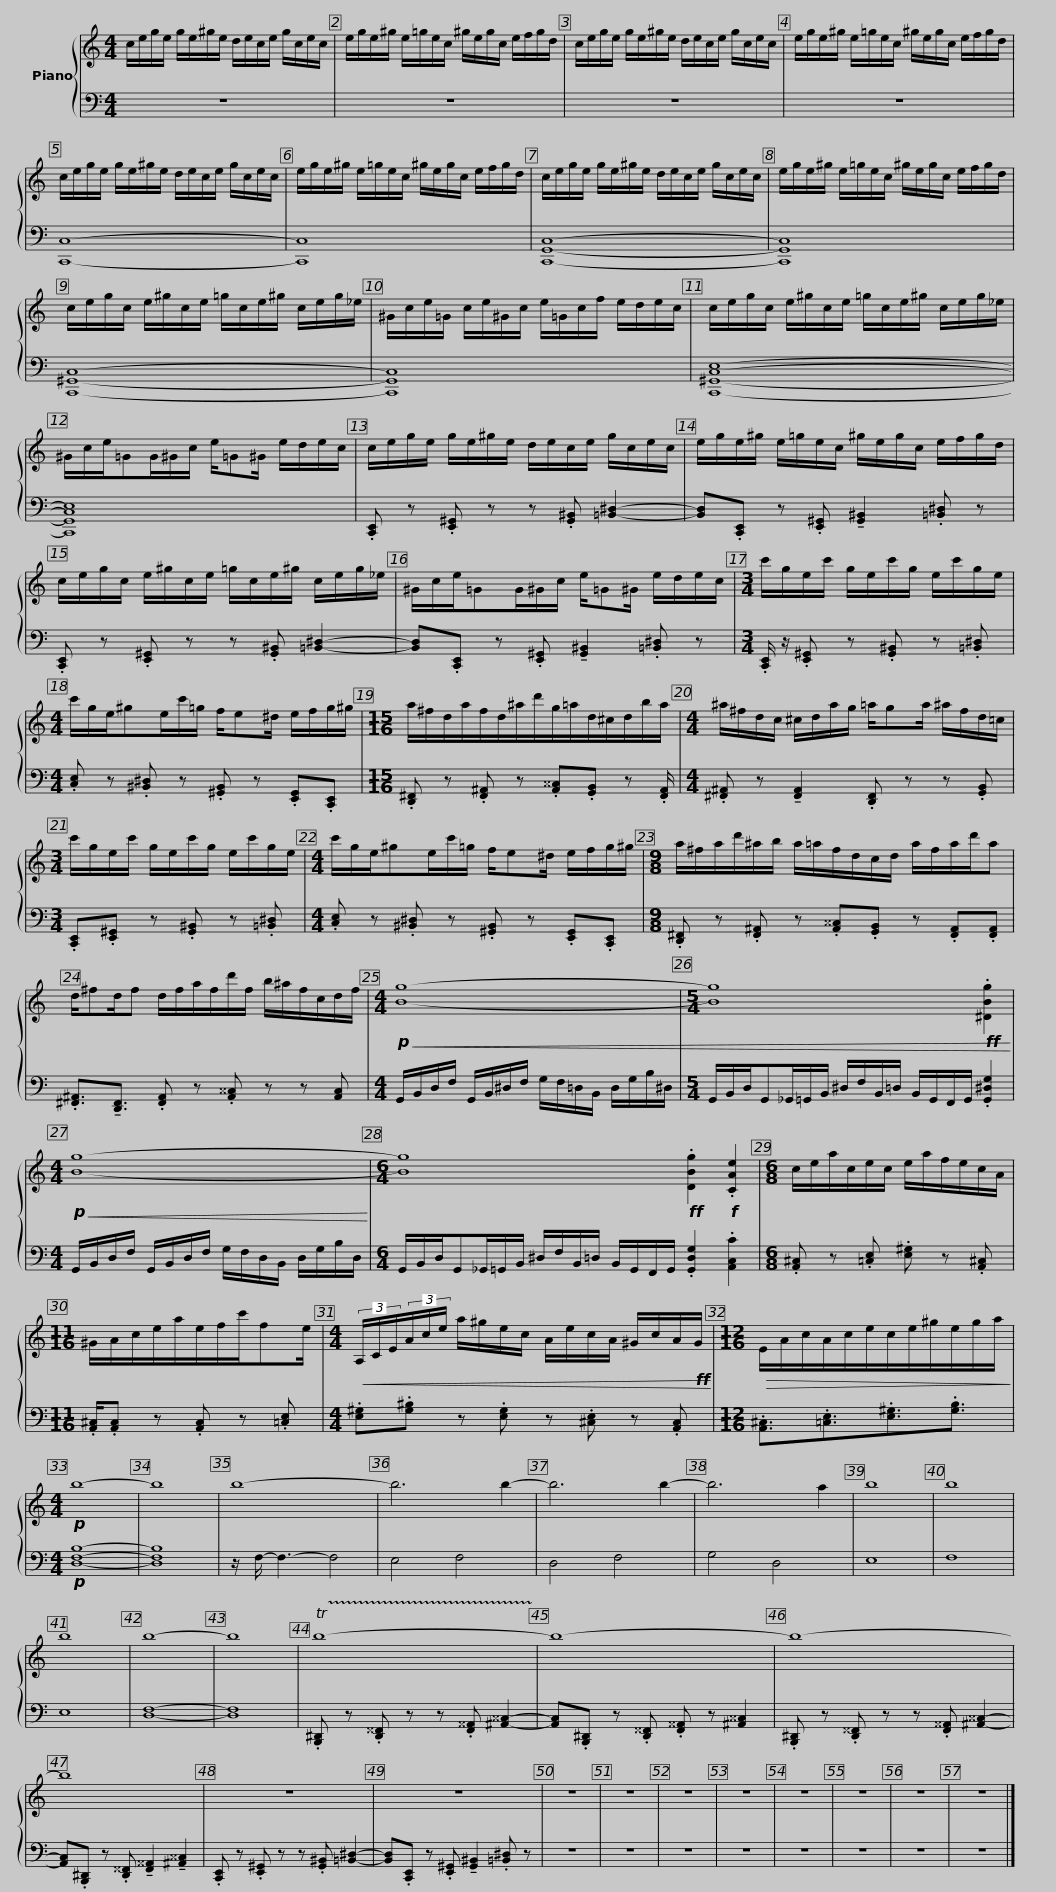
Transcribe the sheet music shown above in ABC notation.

X:1
%%score { 1 | 2 }
L:1/8
M:4/4
I:linebreak $
K:C
V:1 treble
V:2 bass
V:1
 c/e/g/e/ g/e/^g/e/ d/e/c/e/ g/c/e/c/ | e/g/e/^g/ e/=g/e/c/ ^g/e/g/c/ e/f/g/d/ |$ c/e/g/e/ g/e/^g/e/ d/e/c/e/ g/c/e/c/ | e/g/e/^g/ e/=g/e/c/ ^g/e/g/c/ e/f/g/d/ |$ c/e/g/e/ g/e/^g/e/ d/e/c/e/ g/c/e/c/ | %5
 e/g/e/^g/ e/=g/e/c/ ^g/e/g/c/ e/f/g/d/ |$ c/e/g/e/ g/e/^g/e/ d/e/c/e/ g/c/e/c/ | e/g/e/^g/ e/=g/e/c/ ^g/e/g/c/ e/f/g/d/ |$ c/e/g/c/ e/^g/c/e/ =g/c/e/^g/ c/e/g/_e/ | ^G/c/e/=G/ c/e/^G/c/ e/=G/c/f/ e/d/e/c/ |$ %10
 c/e/g/c/ e/^g/c/e/ =g/c/e/^g/ c/e/g/_e/ | ^G/c/e/=GG/^G/c/ e/=G^G/ e/d/e/c/ |$ c/e/g/e/ g/e/^g/e/ d/e/c/e/ g/c/e/c/ | e/g/e/^g/ e/=g/e/c/ ^g/e/g/c/ e/f/g/d/ |$ c/e/g/c/ e/^g/c/e/ =g/c/e/^g/ c/e/g/_e/ | %15
 ^G/c/e/=GG/^G/c/ e/=G^G/ e/d/e/c/ |$[M:3/4] c'/g/e/c'/ g/e/c'/g/ e/c'/g/e/ |[M:4/4] c'/g/e/^ge/c'/=g/ f/e^d/ e/f/g/^g/ |$[M:15/16] a/^f/d/a/f/d/^a/d'/g/=a/d/^c/d/b/a/ |[M:4/4] ^a/^f/d/c/ ^c/d/a/g/ =a/ga/ ^a/f/d/=c/ |$ %20
[M:3/4] c'/g/e/c'/ g/e/c'/g/ e/c'/g/e/ |[M:4/4] c'/g/e/^ge/c'/=g/ f/e^d/ e/f/g/^g/ |$[M:9/8] a/^f/a/d'/^a/b/ a/=a/f/d/c/d/ a/f/a/d'/a | d/^fd/f d/f/a/f/d'/f/ b/^a/f/c/d/f/ |$[M:4/4]!p!!<(! [Bg]8- | %25
[M:5/4] [Bg]8!ff! .[^DBg]2!<)! |$[M:4/4]!p!!<(! [Bg]8-!<)! |[M:6/4] [Bg]8!ff! .[DBg]2!f! .[CAe]2 |$[M:6/8] c/e/a/c/e/c/ e/a/f/e/c/A/ |[M:11/16] ^G/A/c/e/a/e/f/c'/fe/ | %30
[M:4/4]!<(! (3A,/C/E/(3A/c/e/ a/^g/e/c/ A/e/c/A/ ^G/c/A/!ff!G/!<)! |$[M:12/16]!>(! E/A/c/A/c/e/c/e/^g/e/g/a/!>)! |[M:4/4]!p! b8- | b8 | b8- | %35
 b6 b2- | b6 b2- | b6 a2 | b8 | b8 | %40
 b8 | b8- |$ b8 | !trill(!Tb8-!trill)! | b8- | %45
 b8- | b8 |$ z8 | z8 | z8 | %50
 z8 | z8 | z8 | z8 | z8 | %55
 z8 | z8 |] %57
V:2
 z8 | z8 |$ z8 | z8 |$ [C,,C,]8- | %5
 [C,,C,]8 |$ [C,,G,,C,]8- | [C,,G,,C,]8 |$ [C,,^G,,C,]8- | [C,,G,,C,]8 |$ %10
 [C,,^G,,C,E,]8- | [C,,G,,C,E,]8 |$ .[C,,E,,] z .[E,,^G,,] z z .[G,,^B,,] [=B,,^D,]2- | [B,,D,].[C,,E,,] z .[E,,^G,,] !tenuto![G,,^B,,]2 .[=B,,^D,] z |$ .[C,,E,,] z .[E,,^G,,] z z .[G,,^B,,] [=B,,^D,]2- | %15
 [B,,D,].[C,,E,,] z .[E,,^G,,] !tenuto![G,,^B,,]2 .[=B,,^D,] z |$[M:3/4] .[C,,E,,]/ z/ .[E,,^G,,] z .[G,,^B,,] z .[=B,,^D,] |[M:4/4] .[C,E,] z .[^B,,^D,] z .[^G,,B,,] z .[E,,G,,].[C,,E,,] |$[M:15/16] .[D,,^F,,] z .[F,,^A,,] z .[A,,^^C,].[G,,B,,] z .[F,,A,,]/ |[M:4/4] .[^F,,^A,,] z !tenuto![F,,A,,]2 .[D,,F,,] z z .[G,,B,,] |$ %20
[M:3/4] .[C,,E,,].[E,,^G,,] z .[G,,^B,,] z .[=B,,^D,] |[M:4/4] .[C,E,] z .[^B,,^D,] z .[^G,,B,,] z .[E,,G,,].[C,,E,,] |$[M:9/8] .[D,,^F,,] z .[F,,^A,,] z .[A,,^^C,].[G,,B,,] z .[F,,A,,].[F,,A,,] | .[^F,,^A,,]3/2!tenuto![D,,F,,]3/2 .[F,,A,,] z .[A,,^^C,] z z [A,,C,] |$[M:4/4] G,,/B,,/D,/F,/ G,,/B,,/^D,/F,/ G,/F,/=D,/B,,/ D,/G,/B,/^D,/ | %25
[M:5/4] G,,/B,,/D,/G,,_G,,/=G,,/B,,/ ^D,/F,/B,,/=D,/ B,,/G,,/F,,/G,,/ .[G,,^D,G,]2 |$[M:4/4] G,,/B,,/D,/F,/ G,,/B,,/D,/F,/ G,/F,/D,/B,,/ D,/G,/B,/D,/ |[M:6/4] G,,/B,,/D,/G,,_G,,/=G,,/B,,/ ^D,/F,/B,,/=D,/ B,,/G,,/F,,/G,,/ .[G,,D,G,]2 .[A,,C,C]2 |$[M:6/8] .[A,,^C,] z .[=C,E,] .[E,^G,] z .[A,,^C,] |[M:11/16] .[A,,^C,]/.[A,,C,] z .[A,,C,] z .[=C,E,] | %30
[M:4/4] .[E,^G,].[G,^B,] z .[E,G,] z .[^C,E,] z .[A,,C,] |$[M:12/16] .[A,,^C,]3/2.[=C,E,]3/2.[E,^G,]3/2.[G,B,]3/2 |[M:4/4]!p! [D,F,B,]8- | [D,F,B,]8 | z/ F,/- F,3- F,4 | %35
 E,4 F,4 | D,4 F,4 | G,4 D,4 | E,8 | F,8 | %40
 E,8 | [D,F,]8- |$ [D,F,]8 | .[B,,,^D,,] z .[D,,^^F,,] z z .[F,,^^A,,] [^A,,^^C,]2- | [A,,C,].[B,,,^D,,] z .[D,,^^F,,] .[F,,^^A,,] z [^A,,^^C,]2 | %45
 .[B,,,^D,,] z .[D,,^^F,,] z z .[F,,^^A,,] [^A,,^^C,]2- | [A,,C,].[B,,,^D,,] z .[D,,^^F,,] !tenuto![F,,^^A,,]2 !tenuto![^A,,^^C,]2 |$ .[C,,E,,] z .[E,,^G,,] z z .[G,,^B,,] [=B,,^D,]2- | [B,,D,].[C,,E,,] z .[E,,^G,,] !tenuto![G,,^B,,]2 .[=B,,^D,] z | z8 | %50
 z8 | z8 | z8 | z8 | z8 | %55
 z8 | z8 |] %57
